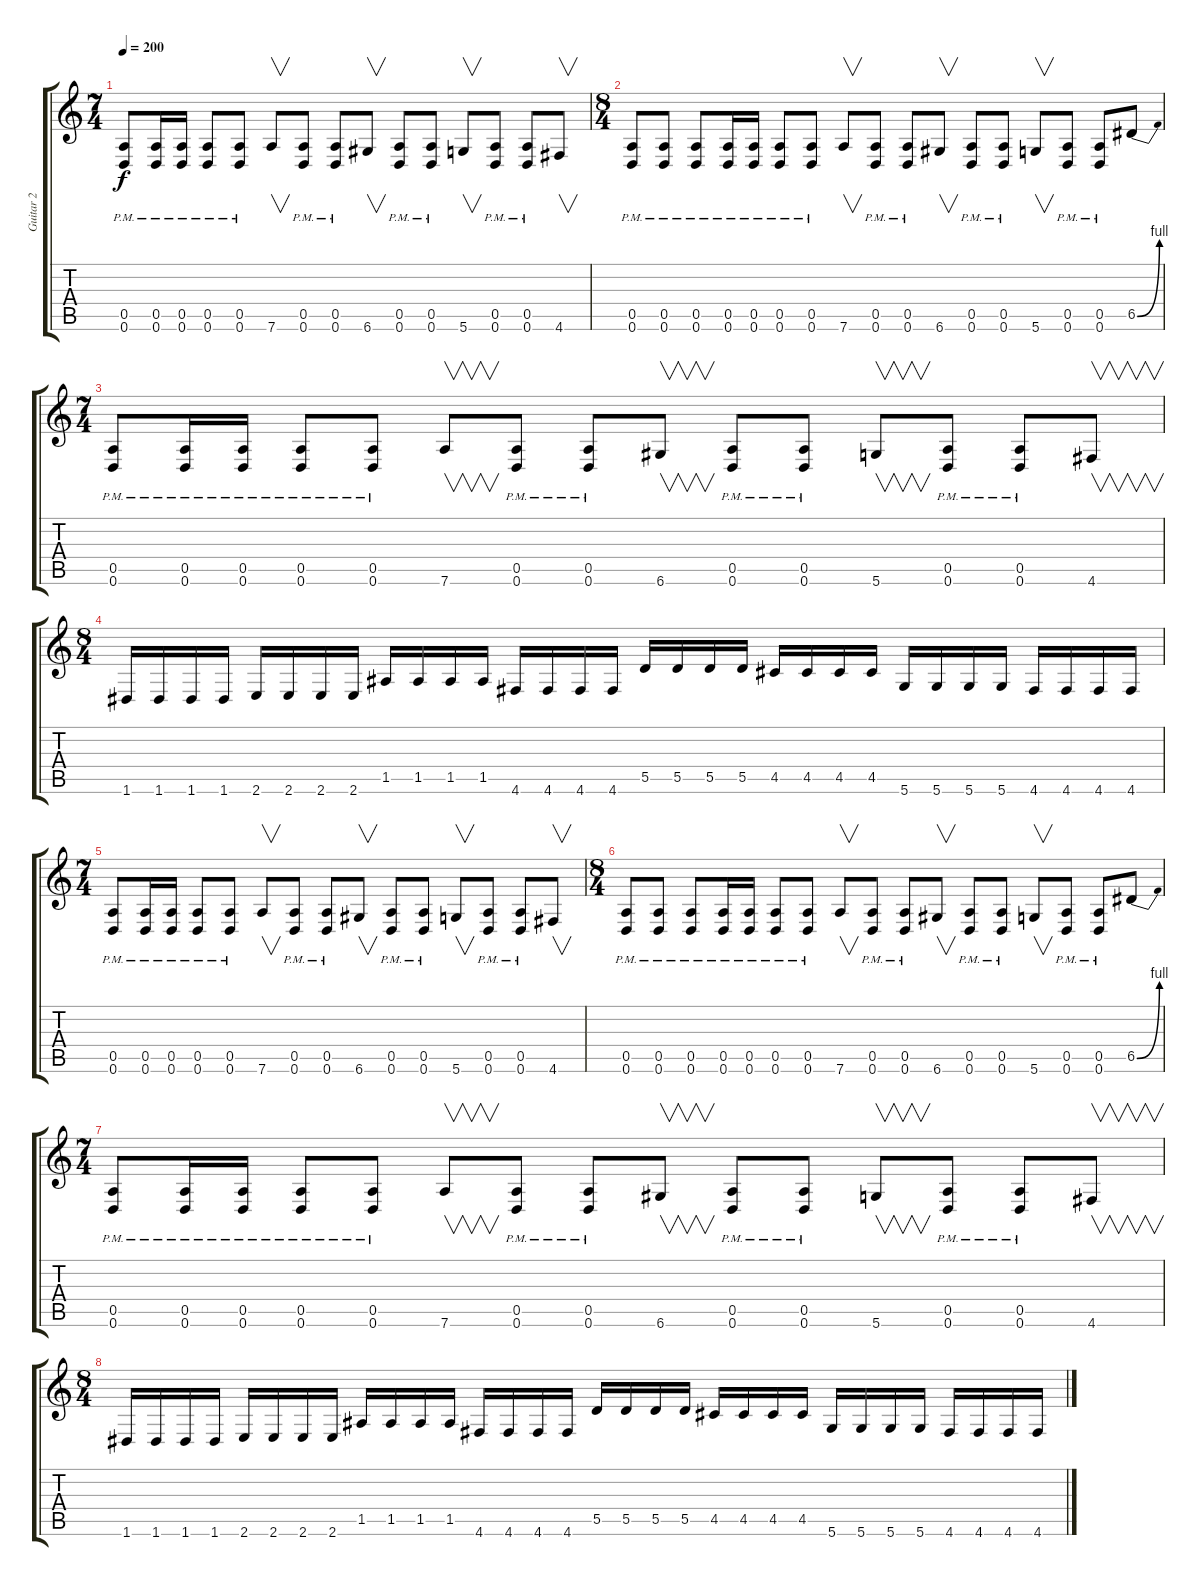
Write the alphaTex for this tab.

\track ("Guitar 2" "Guitar 2") {instrument distortionguitar}
\staff {score tabs}
\tuning (E4 B3 G3 D3 A2 D2) {hide}
\ts (7 4)
\tempo 200
\clef g2
\ks c
(0.5{pm} 0.6{pm}).8{dy f instrument distortionguitar} (0.5{pm} 0.6{pm}).16 (0.5{pm} 0.6{pm}).16 (0.5{pm} 0.6{pm}).8 (0.5{pm} 0.6{pm}).8 7.6.8{v} (0.5{pm} 0.6{pm}).8 (0.5{pm} 0.6{pm}).8 6.6.8{v} (0.5{pm} 0.6{pm}).8 (0.5{pm} 0.6{pm}).8 5.6.8{v} (0.5{pm} 0.6{pm}).8 (0.5{pm} 0.6{pm}).8 4.6.8{v} |
\ts (8 4)
(0.5{pm} 0.6{pm}).8 (0.5{pm} 0.6{pm}).8 (0.5{pm} 0.6{pm}).8 (0.5{pm} 0.6{pm}).16 (0.5{pm} 0.6{pm}).16 (0.5{pm} 0.6{pm}).8 (0.5{pm} 0.6{pm}).8 7.6.8{v} (0.5{pm} 0.6{pm}).8 (0.5{pm} 0.6{pm}).8 6.6.8{v} (0.5{pm} 0.6{pm}).8 (0.5{pm} 0.6{pm}).8 5.6.8{v} (0.5{pm} 0.6{pm}).8 (0.5{pm} 0.6{pm}).8 6.5{be (bend 0 0 60 4)}.8 |
\ts (7 4)
(0.5{pm} 0.6{pm}).8 (0.5{pm} 0.6{pm}).16 (0.5{pm} 0.6{pm}).16 (0.5{pm} 0.6{pm}).8 (0.5{pm} 0.6{pm}).8 7.6.8{v} (0.5{pm} 0.6{pm}).8 (0.5{pm} 0.6{pm}).8 6.6.8{v} (0.5{pm} 0.6{pm}).8 (0.5{pm} 0.6{pm}).8 5.6.8{v} (0.5{pm} 0.6{pm}).8 (0.5{pm} 0.6{pm}).8 4.6.8{v} |
\ts (8 4)
1.6.16 1.6.16 1.6.16 1.6.16 2.6.16 2.6.16 2.6.16 2.6.16 1.5.16 1.5.16 1.5.16 1.5.16 4.6.16 4.6.16 4.6.16 4.6.16 5.5.16 5.5.16 5.5.16 5.5.16 4.5.16 4.5.16 4.5.16 4.5.16 5.6.16 5.6.16 5.6.16 5.6.16 4.6.16 4.6.16 4.6.16 4.6.16 |
\ts (7 4)
(0.5{pm} 0.6{pm}).8 (0.5{pm} 0.6{pm}).16 (0.5{pm} 0.6{pm}).16 (0.5{pm} 0.6{pm}).8 (0.5{pm} 0.6{pm}).8 7.6.8{v} (0.5{pm} 0.6{pm}).8 (0.5{pm} 0.6{pm}).8 6.6.8{v} (0.5{pm} 0.6{pm}).8 (0.5{pm} 0.6{pm}).8 5.6.8{v} (0.5{pm} 0.6{pm}).8 (0.5{pm} 0.6{pm}).8 4.6.8{v} |
\ts (8 4)
(0.5{pm} 0.6{pm}).8 (0.5{pm} 0.6{pm}).8 (0.5{pm} 0.6{pm}).8 (0.5{pm} 0.6{pm}).16 (0.5{pm} 0.6{pm}).16 (0.5{pm} 0.6{pm}).8 (0.5{pm} 0.6{pm}).8 7.6.8{v} (0.5{pm} 0.6{pm}).8 (0.5{pm} 0.6{pm}).8 6.6.8{v} (0.5{pm} 0.6{pm}).8 (0.5{pm} 0.6{pm}).8 5.6.8{v} (0.5{pm} 0.6{pm}).8 (0.5{pm} 0.6{pm}).8 6.5{be (bend 0 0 60 4)}.8 |
\ts (7 4)
(0.5{pm} 0.6{pm}).8 (0.5{pm} 0.6{pm}).16 (0.5{pm} 0.6{pm}).16 (0.5{pm} 0.6{pm}).8 (0.5{pm} 0.6{pm}).8 7.6.8{v} (0.5{pm} 0.6{pm}).8 (0.5{pm} 0.6{pm}).8 6.6.8{v} (0.5{pm} 0.6{pm}).8 (0.5{pm} 0.6{pm}).8 5.6.8{v} (0.5{pm} 0.6{pm}).8 (0.5{pm} 0.6{pm}).8 4.6.8{v} |
\ts (8 4)
1.6.16 1.6.16 1.6.16 1.6.16 2.6.16 2.6.16 2.6.16 2.6.16 1.5.16 1.5.16 1.5.16 1.5.16 4.6.16 4.6.16 4.6.16 4.6.16 5.5.16 5.5.16 5.5.16 5.5.16 4.5.16 4.5.16 4.5.16 4.5.16 5.6.16 5.6.16 5.6.16 5.6.16 4.6.16 4.6.16 4.6.16 4.6.16
